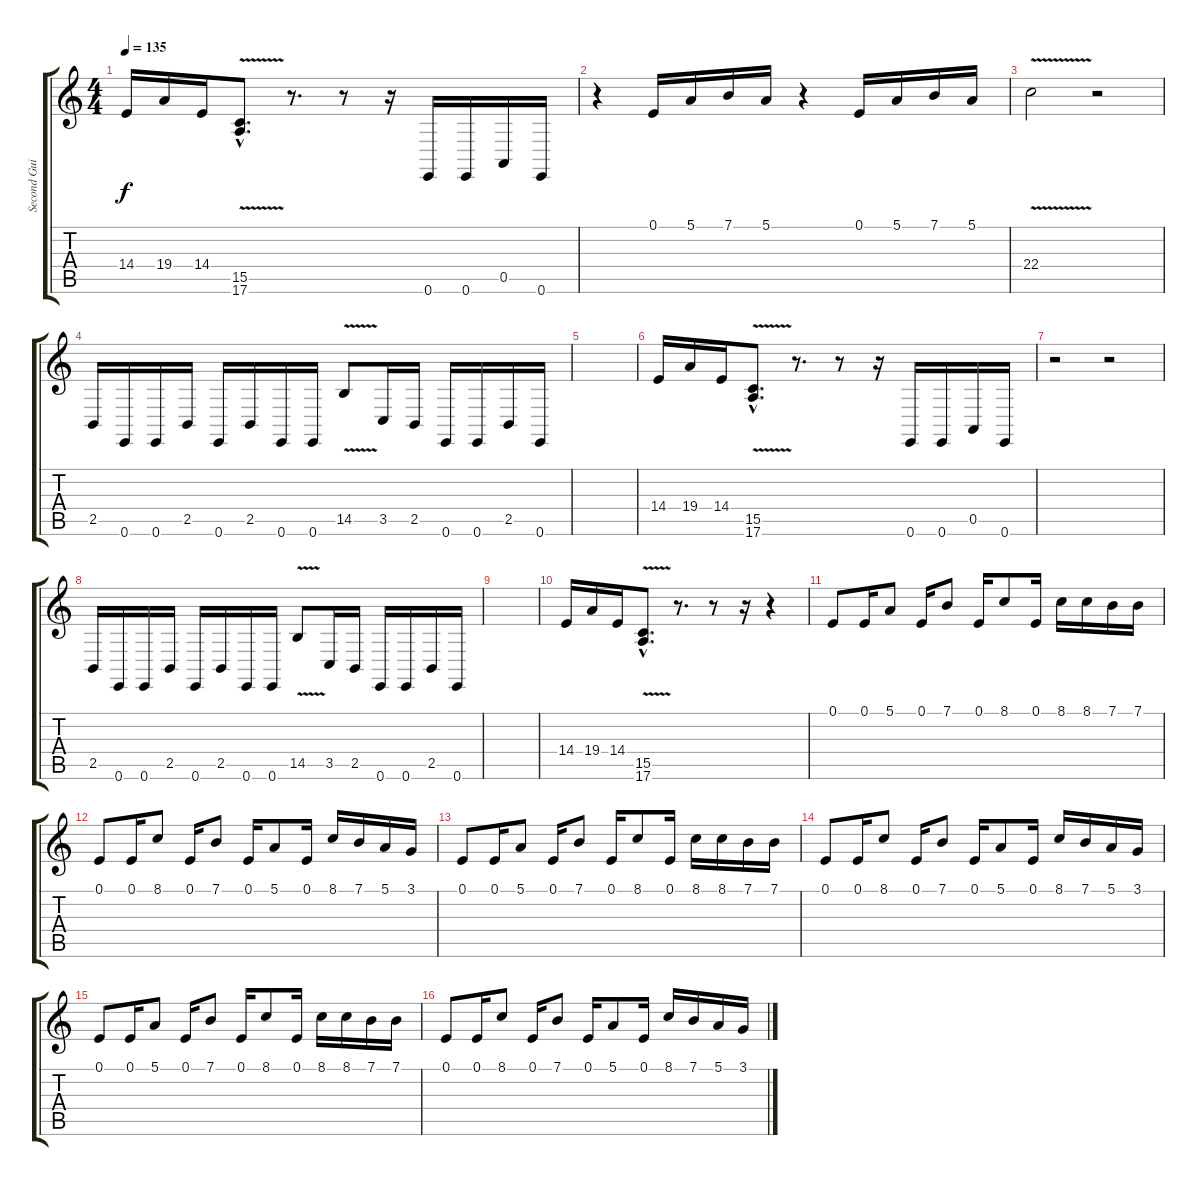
\track ("Second Guitar" "Second Gui") {instrument acousticgrandpiano}
\staff {score tabs}
\tuning (E4 B3 G3 D3 A2 E2) {hide}
\ts (4 4)
\tempo 135
\clef g2
\ks c
14.4.16{dy f} 19.4.16 14.4.16 (15.5{v hac} 17.6{v hac}).8{d} r.8{d} r.8 r.16 0.6.16 0.6.16 0.5.16 0.6.16 |
r.4 0.1.16 5.1.16 7.1.16 5.1.16 r.4 0.1.16 5.1.16 7.1.16 5.1.16 |
22.4{v}.2 r.2 |
2.5.16 0.6.16 0.6.16 2.5.16 0.6.16 2.5.16 0.6.16 0.6.16 14.5{v}.8 3.5.16 2.5.16 0.6.16 0.6.16 2.5.16 0.6.16 |
|
14.4.16 19.4.16 14.4.16 (15.5{v hac} 17.6{v hac}).8{d} r.8{d} r.8 r.16 0.6.16 0.6.16 0.5.16 0.6.16 |
r.2 r.2 |
2.5.16 0.6.16 0.6.16 2.5.16 0.6.16 2.5.16 0.6.16 0.6.16 14.5{v}.8 3.5.16 2.5.16 0.6.16 0.6.16 2.5.16 0.6.16 |
|
14.4.16 19.4.16 14.4.16 (15.5{v hac} 17.6{v hac}).8{d} r.8{d} r.8 r.16 r.4 |
0.1.8 0.1.16 5.1.8 0.1.16 7.1.8 0.1.16 8.1.8 0.1.16 8.1.16 8.1.16 7.1.16 7.1.16 |
0.1.8 0.1.16 8.1.8 0.1.16 7.1.8 0.1.16 5.1.8 0.1.16 8.1.16 7.1.16 5.1.16 3.1.16 |
0.1.8 0.1.16 5.1.8 0.1.16 7.1.8 0.1.16 8.1.8 0.1.16 8.1.16 8.1.16 7.1.16 7.1.16 |
0.1.8 0.1.16 8.1.8 0.1.16 7.1.8 0.1.16 5.1.8 0.1.16 8.1.16 7.1.16 5.1.16 3.1.16 |
0.1.8 0.1.16 5.1.8 0.1.16 7.1.8 0.1.16 8.1.8 0.1.16 8.1.16 8.1.16 7.1.16 7.1.16 |
0.1.8 0.1.16 8.1.8 0.1.16 7.1.8 0.1.16 5.1.8 0.1.16 8.1.16 7.1.16 5.1.16 3.1.16
